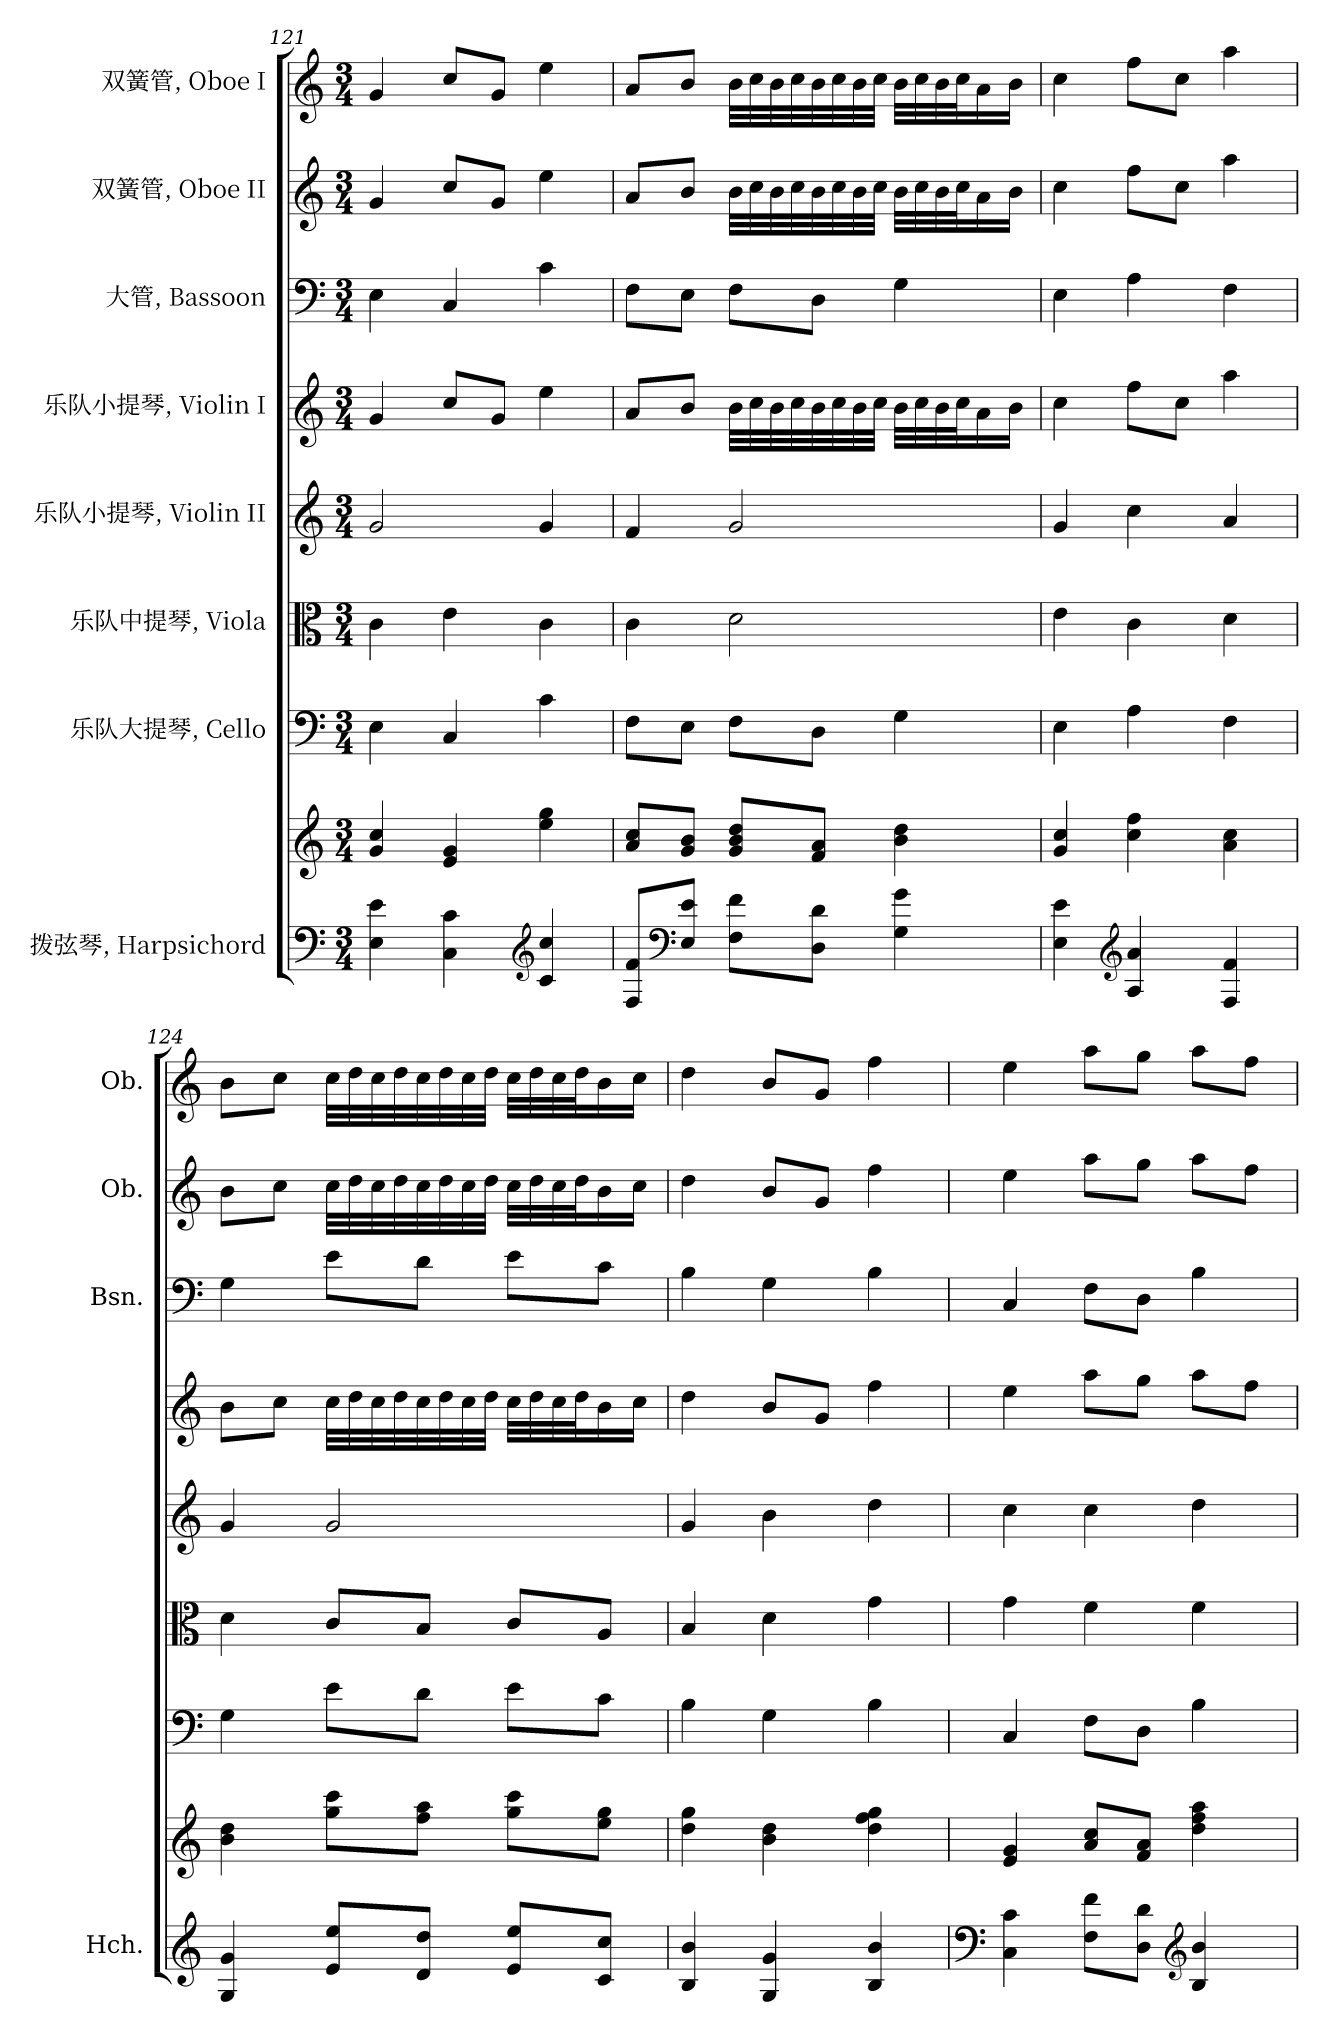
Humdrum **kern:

**kern	**kern	**kern	**kern	**kern	**kern	**kern	**kern	**kern
*part8	*part8	*part7	*part6	*part5	*part4	*part3	*part2	*part1
*staff9	*staff8	*staff7	*staff6	*staff5	*staff4	*staff3	*staff2	*staff1
*I"拨弦琴, Harpsichord	*	*I"乐队大提琴, Cello	*I"乐队中提琴, Viola	*I"乐队小提琴, Violin II	*I"乐队小提琴, Violin I	*I"大管, Bassoon	*I"双簧管, Oboe II	*I"双簧管, Oboe I
*I'Hch.	*	*	*	*	*	*I'Bsn.	*I'Ob.	*I'Ob.
*clefF4	*clefG2	*clefF4	*clefC3	*clefG2	*clefG2	*clefF4	*clefG2	*clefG2
*k[]	*k[]	*k[]	*k[]	*k[]	*k[]	*k[]	*k[]	*k[]
*M3/4	*M3/4	*M3/4	*M3/4	*M3/4	*M3/4	*M3/4	*M3/4	*M3/4
=121	=121	=121	=121	=121	=121	=121	=121	=121
4E\ 4e\	4g/ 4cc/	4E\	4c\	2g/	4g/	4E\	4g/	4g/
4C\ 4c\	4e/ 4g/	4C/	4e\	.	8cc/L	4C/	8cc/L	8cc/L
.	.	.	.	.	8g/J	.	8g/J	8g/J
*clefG2	*	*	*	*	*	*	*	*
4c/ 4cc/	4ee\ 4gg\	4c\	4c\	4g/	4ee\	4c\	4ee\	4ee\
!!LO:PB:g=z
=122	=122	=122	=122	=122	=122	=122	=122	=122
8F/ 8f/L	8a/ 8cc/L	8F\L	4c\	4f/	8a/L	8F\L	8a/L	8a/L
*clefF4	*	*	*	*	*	*	*	*
8E/ 8e/J	8g/ 8b/J	8E\J	.	.	8b/J	8E\J	8b/J	8b/J
8F\ 8f\L	8g/ 8b/ 8dd/L	8F\L	2d\	2g/	32b\LLL	8F\L	32b\LLL	32b\LLL
.	.	.	.	.	32cc\	.	32cc\	32cc\
.	.	.	.	.	32b\	.	32b\	32b\
.	.	.	.	.	32cc\	.	32cc\	32cc\
8D\ 8d\J	8f/ 8a/J	8D\J	.	.	32b\	8D\J	32b\	32b\
.	.	.	.	.	32cc\	.	32cc\	32cc\
.	.	.	.	.	32b\	.	32b\	32b\
.	.	.	.	.	32cc\JJJ	.	32cc\JJJ	32cc\JJJ
4G\ 4g\	4b\ 4dd\	4G\	.	.	32b\LLL	4G\	32b\LLL	32b\LLL
.	.	.	.	.	32cc\	.	32cc\	32cc\
.	.	.	.	.	32b\	.	32b\	32b\
.	.	.	.	.	32cc\J	.	32cc\J	32cc\J
.	.	.	.	.	16a\	.	16a\	16a\
.	.	.	.	.	16b\JJ	.	16b\JJ	16b\JJ
=123	=123	=123	=123	=123	=123	=123	=123	=123
4E\ 4e\	4g/ 4cc/	4E\	4e\	4g/	4cc\	4E\	4cc\	4cc\
*clefG2	*	*	*	*	*	*	*	*
4A/ 4a/	4cc\ 4ff\	4A\	4c\	4cc\	8ff\L	4A\	8ff\L	8ff\L
.	.	.	.	.	8cc\J	.	8cc\J	8cc\J
4F/ 4f/	4a\ 4cc\	4F\	4d\	4a/	4aa\	4F\	4aa\	4aa\
=124	=124	=124	=124	=124	=124	=124	=124	=124
4G/ 4g/	4b\ 4dd\	4G\	4d\	4g/	8b\L	4G\	8b\L	8b\L
.	.	.	.	.	8cc\J	.	8cc\J	8cc\J
8e/ 8ee/L	8gg\ 8ccc\L	8e\L	8c/L	2g/	32cc\LLL	8e\L	32cc\LLL	32cc\LLL
.	.	.	.	.	32dd\	.	32dd\	32dd\
.	.	.	.	.	32cc\	.	32cc\	32cc\
.	.	.	.	.	32dd\	.	32dd\	32dd\
8d/ 8dd/J	8ff\ 8aa\J	8d\J	8B/J	.	32cc\	8d\J	32cc\	32cc\
.	.	.	.	.	32dd\	.	32dd\	32dd\
.	.	.	.	.	32cc\	.	32cc\	32cc\
.	.	.	.	.	32dd\JJJ	.	32dd\JJJ	32dd\JJJ
8e/ 8ee/L	8gg\ 8ccc\L	8e\L	8c/L	.	32cc\LLL	8e\L	32cc\LLL	32cc\LLL
.	.	.	.	.	32dd\	.	32dd\	32dd\
.	.	.	.	.	32cc\	.	32cc\	32cc\
.	.	.	.	.	32dd\J	.	32dd\J	32dd\J
8c/ 8cc/J	8ee\ 8gg\J	8c\J	8A/J	.	16b\	8c\J	16b\	16b\
.	.	.	.	.	16cc\JJ	.	16cc\JJ	16cc\JJ
!!LO:PB:g=z
=125	=125	=125	=125	=125	=125	=125	=125	=125
4B/ 4b/	4dd\ 4gg\	4B\	4B/	4g/	4dd\	4B\	4dd\	4dd\
4G/ 4g/	4b\ 4dd\	4G\	4d\	4b\	8b/L	4G\	8b/L	8b/L
.	.	.	.	.	8g/J	.	8g/J	8g/J
4B/ 4b/	4dd\ 4ff\ 4gg\	4B\	4g\	4dd\	4ff\	4B\	4ff\	4ff\
=126	=126	=126	=126	=126	=126	=126	=126	=126
*clefF4	*	*	*	*	*	*	*	*
4C\ 4c\	4e/ 4g/	4C/	4g\	4cc\	4ee\	4C/	4ee\	4ee\
8F\ 8f\L	8a/ 8cc/L	8F\L	4f\	4cc\	8aa\L	8F\L	8aa\L	8aa\L
8D\ 8d\J	8f/ 8a/J	8D\J	.	.	8gg\J	8D\J	8gg\J	8gg\J
*clefG2	*	*	*	*	*	*	*	*
4B/ 4b/	4dd\ 4ff\ 4aa\	4B\	4f\	4dd\	8aa\L	4B\	8aa\L	8aa\L
.	.	.	.	.	8ff\J	.	8ff\J	8ff\J
=	=	=	=	=	=	=	=	=
*-	*-	*-	*-	*-	*-	*-	*-	*-
